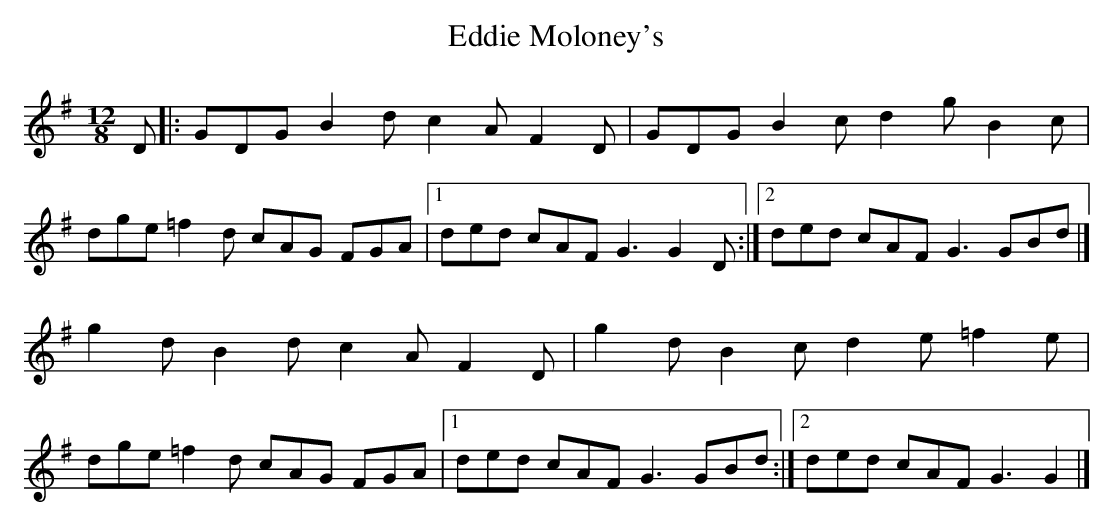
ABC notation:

X:1
T:Eddie Moloney's
M:12/8
L:1/8
K:G
D|:GDG B2d c2A F2D|GDG B2c d2g B2c|
dge =f2d cAG FGA|[1 ded cAF G3 G2D:|][2 ded cAF G3 GBd|]
g2d B2d c2A F2D|g2d B2c d2e =f2e|
dge =f2d cAG FGA|[1 ded cAF G3 GBd:|][2 ded cAF G3 G2|]
